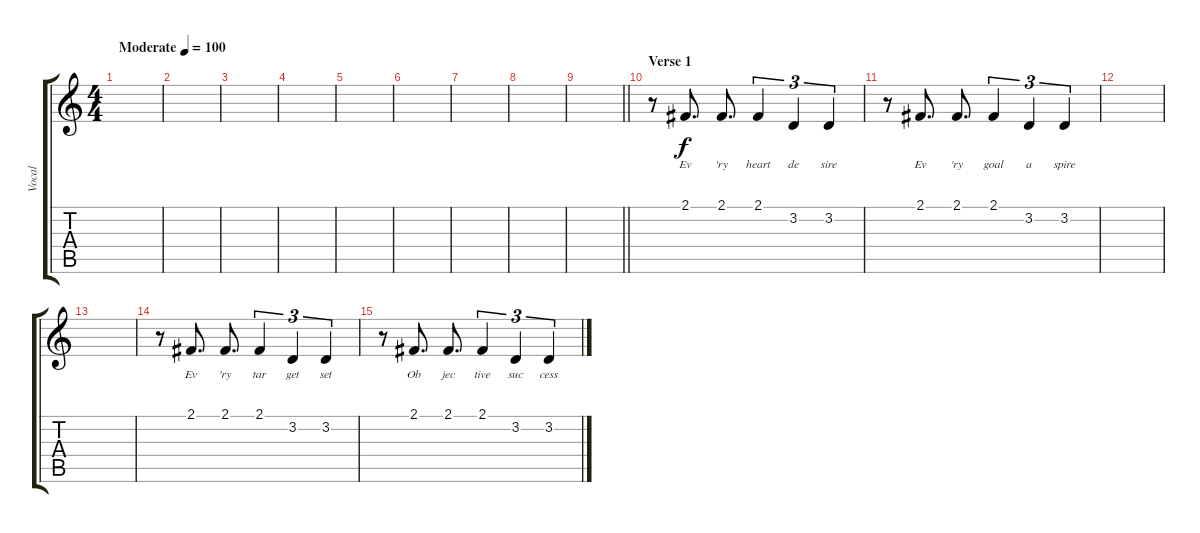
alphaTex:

\track ("Vocal" "Vocal") {instrument acousticgrandpiano}
\staff {score tabs}
\tuning (E4 B3 G3 D3 A2 E2) {hide}
\ts (4 4)
\tempo (100 "Moderate")
\clef g2
\ks c
|
|
|
|
|
|
|
|
\barLineRight lightlight
|
\section ("" "Verse 1")
r.8 2.1.8{d lyrics (0 "Ev") lyrics (1 "") lyrics (2 "") lyrics (3 "") lyrics (4 "")} 2.1.8{d lyrics (0 "'ry") lyrics (1 "") lyrics (2 "") lyrics (3 "") lyrics (4 "")} 2.1.4{tu (3 2) lyrics (0 "heart") lyrics (1 "") lyrics (2 "") lyrics (3 "") lyrics (4 "")} 3.2.4{tu (3 2) lyrics (0 "de") lyrics (1 "") lyrics (2 "") lyrics (3 "") lyrics (4 "")} 3.2.4{tu (3 2) lyrics (0 "sire") lyrics (1 "") lyrics (2 "") lyrics (3 "") lyrics (4 "")} |
r.8 2.1.8{d lyrics (0 "Ev") lyrics (1 "") lyrics (2 "") lyrics (3 "") lyrics (4 "")} 2.1.8{d lyrics (0 "'ry") lyrics (1 "") lyrics (2 "") lyrics (3 "") lyrics (4 "")} 2.1.4{tu (3 2) lyrics (0 "goal") lyrics (1 "") lyrics (2 "") lyrics (3 "") lyrics (4 "")} 3.2.4{tu (3 2) lyrics (0 "a") lyrics (1 "") lyrics (2 "") lyrics (3 "") lyrics (4 "")} 3.2.4{tu (3 2) lyrics (0 "spire") lyrics (1 "") lyrics (2 "") lyrics (3 "") lyrics (4 "")} |
|
|
r.8 2.1.8{d lyrics (0 "Ev") lyrics (1 "") lyrics (2 "") lyrics (3 "") lyrics (4 "")} 2.1.8{d lyrics (0 "'ry") lyrics (1 "") lyrics (2 "") lyrics (3 "") lyrics (4 "")} 2.1.4{tu (3 2) lyrics (0 "tar") lyrics (1 "") lyrics (2 "") lyrics (3 "") lyrics (4 "")} 3.2.4{tu (3 2) lyrics (0 "get") lyrics (1 "") lyrics (2 "") lyrics (3 "") lyrics (4 "")} 3.2.4{tu (3 2) lyrics (0 "set") lyrics (1 "") lyrics (2 "") lyrics (3 "") lyrics (4 "")} |
r.8 2.1.8{d lyrics (0 "Ob") lyrics (1 "") lyrics (2 "") lyrics (3 "") lyrics (4 "")} 2.1.8{d lyrics (0 "jec") lyrics (1 "") lyrics (2 "") lyrics (3 "") lyrics (4 "")} 2.1.4{tu (3 2) lyrics (0 "tive") lyrics (1 "") lyrics (2 "") lyrics (3 "") lyrics (4 "")} 3.2.4{tu (3 2) lyrics (0 "suc") lyrics (1 "") lyrics (2 "") lyrics (3 "") lyrics (4 "")} 3.2.4{tu (3 2) lyrics (0 "cess") lyrics (1 "") lyrics (2 "") lyrics (3 "") lyrics (4 "")}
